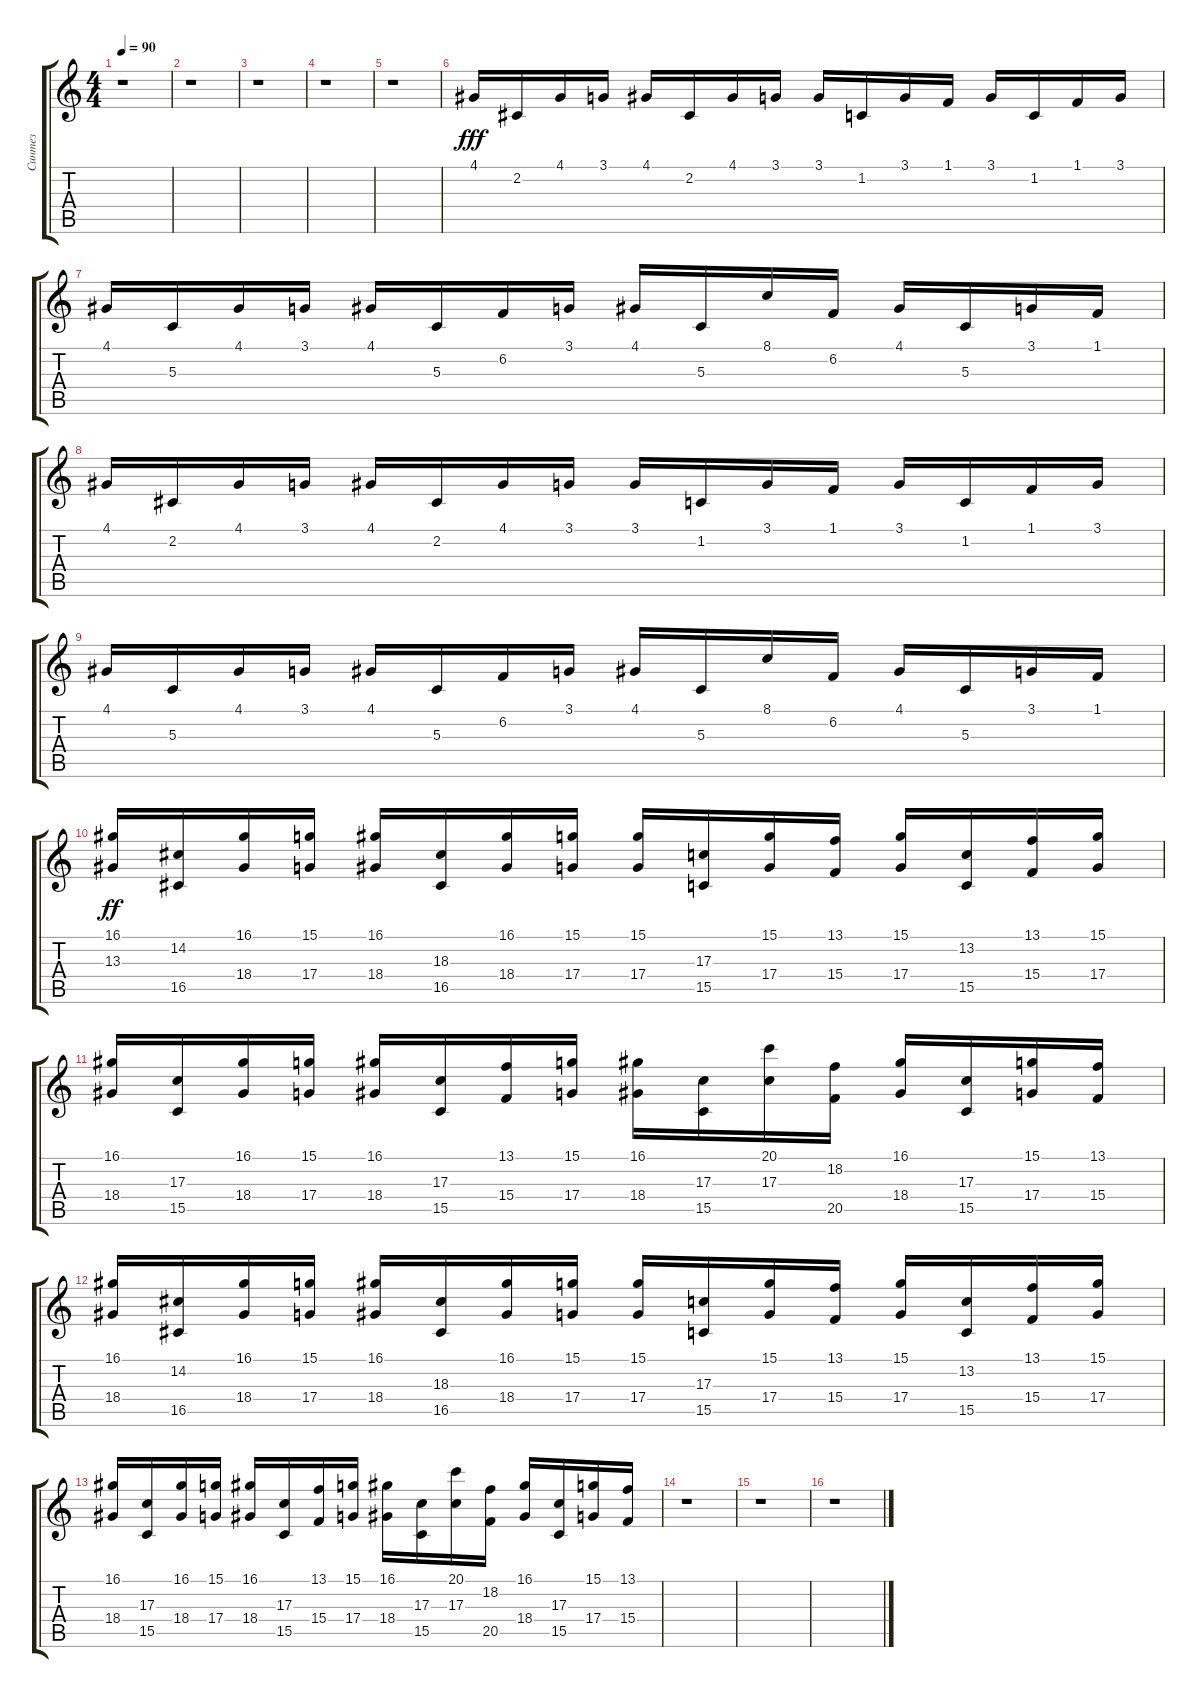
\track ("Синтез" "Синтез") {instrument lead2sawtooth}
\staff {score tabs}
\tuning (E4 B3 G3 D3 A2 E2) {hide}
\ts (4 4)
\tempo 90
\clef g2
\ks c
r.1{dy fff} |
r.1 |
r.1 |
r.1 |
r.1 |
4.1.16 2.2.16 4.1.16 3.1.16 4.1.16 2.2.16 4.1.16 3.1.16 3.1.16 1.2.16 3.1.16 1.1.16 3.1.16 1.2.16 1.1.16 3.1.16 |
4.1.16 5.3.16 4.1.16 3.1.16 4.1.16 5.3.16 6.2.16 3.1.16 4.1.16 5.3.16 8.1.16 6.2.16 4.1.16 5.3.16 3.1.16 1.1.16 |
4.1.16 2.2.16 4.1.16 3.1.16 4.1.16 2.2.16 4.1.16 3.1.16 3.1.16 1.2.16 3.1.16 1.1.16 3.1.16 1.2.16 1.1.16 3.1.16 |
4.1.16 5.3.16 4.1.16 3.1.16 4.1.16 5.3.16 6.2.16 3.1.16 4.1.16 5.3.16 8.1.16 6.2.16 4.1.16 5.3.16 3.1.16 1.1.16 |
(16.1 13.3).16{dy ff} (14.2 16.5).16 (16.1 18.4).16 (15.1 17.4).16 (16.1 18.4).16 (18.3 16.5).16 (16.1 18.4).16 (15.1 17.4).16 (15.1 17.4).16 (17.3 15.5).16 (15.1 17.4).16 (13.1 15.4).16 (15.1 17.4).16 (13.2 15.5).16 (13.1 15.4).16 (15.1 17.4).16 |
(16.1 18.4).16 (17.3 15.5).16 (16.1 18.4).16 (15.1 17.4).16 (16.1 18.4).16 (17.3 15.5).16 (13.1 15.4).16 (15.1 17.4).16 (16.1 18.4).16 (17.3 15.5).16 (20.1 17.3).16 (18.2 20.5).16 (16.1 18.4).16 (17.3 15.5).16 (15.1 17.4).16 (13.1 15.4).16 |
(16.1 18.4).16 (14.2 16.5).16 (16.1 18.4).16 (15.1 17.4).16 (16.1 18.4).16 (18.3 16.5).16 (16.1 18.4).16 (15.1 17.4).16 (15.1 17.4).16 (17.3 15.5).16 (15.1 17.4).16 (13.1 15.4).16 (15.1 17.4).16 (13.2 15.5).16 (13.1 15.4).16 (15.1 17.4).16 |
(16.1 18.4).16 (17.3 15.5).16 (16.1 18.4).16 (15.1 17.4).16 (16.1 18.4).16 (17.3 15.5).16 (13.1 15.4).16 (15.1 17.4).16 (16.1 18.4).16 (17.3 15.5).16 (20.1 17.3).16 (18.2 20.5).16 (16.1 18.4).16 (17.3 15.5).16 (15.1 17.4).16 (13.1 15.4).16 |
r.1 |
r.1 |
r.1
